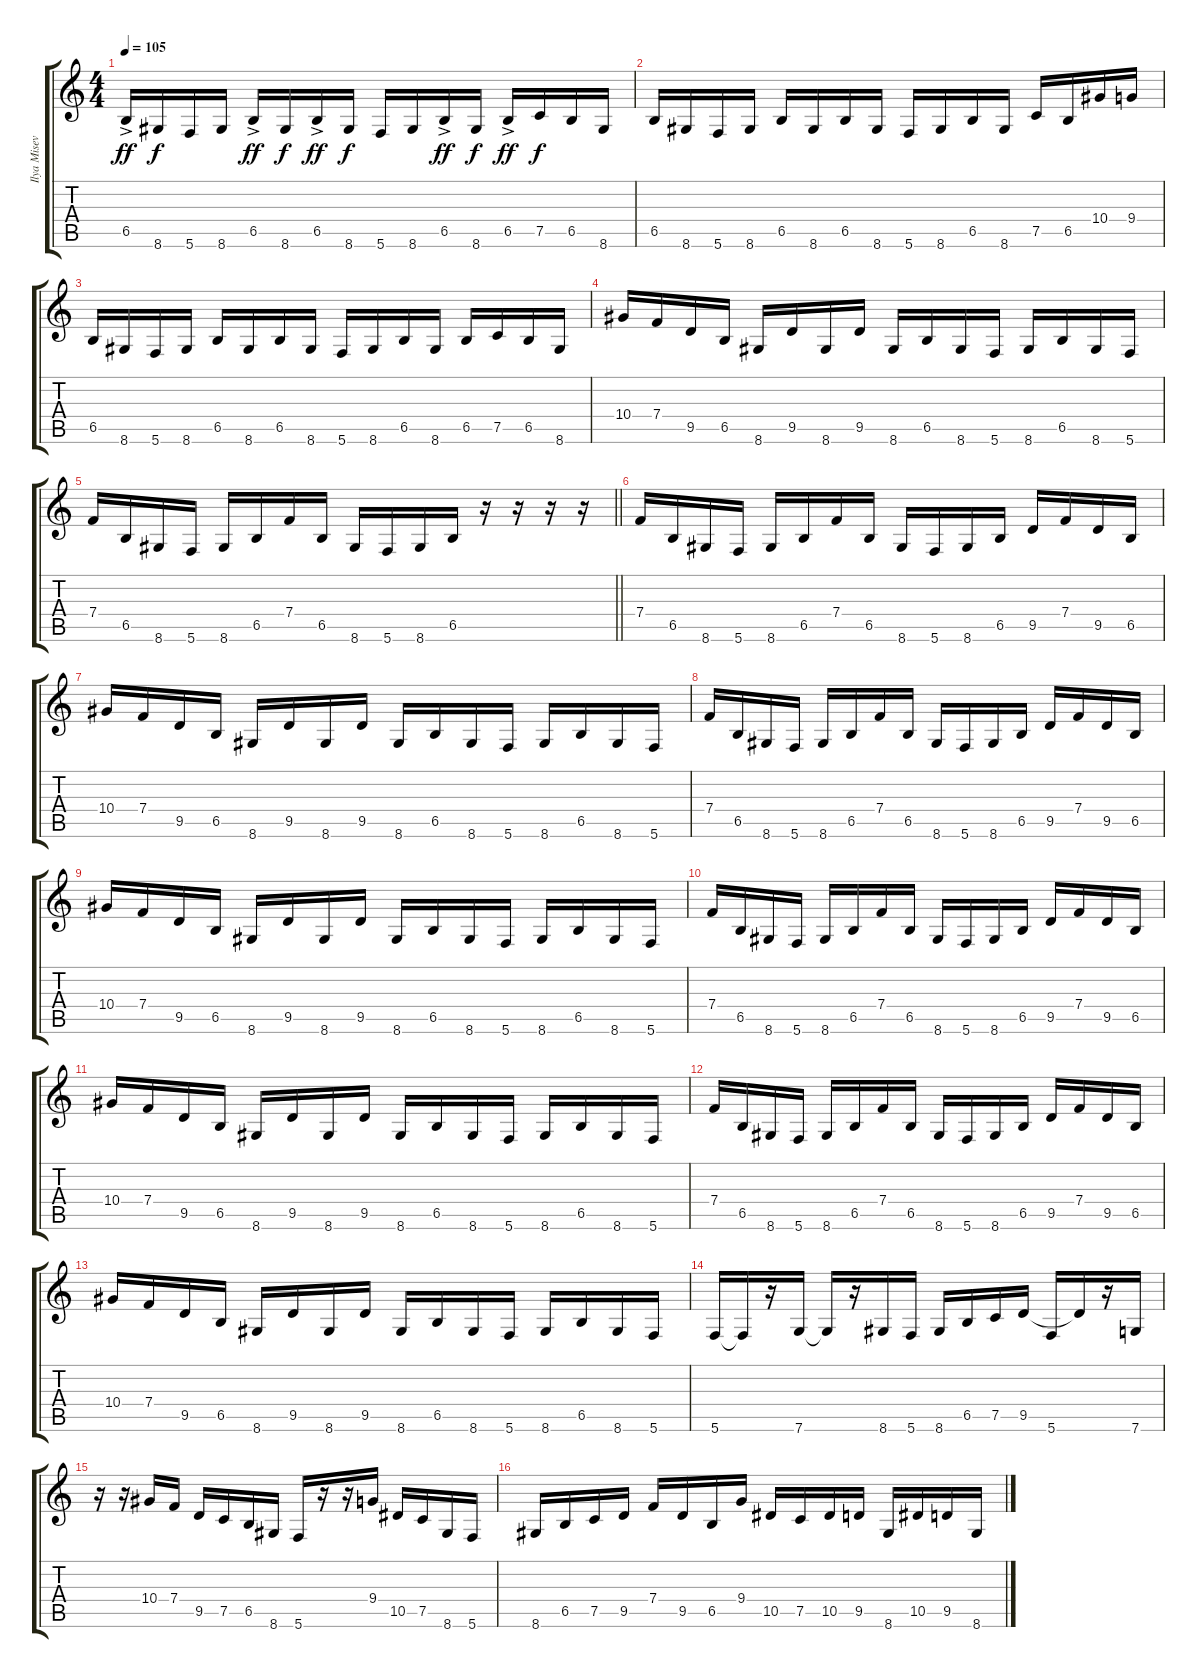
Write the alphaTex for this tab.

\track ("Ilya Misevich" "Ilya Misev") {instrument electricbassfinger}
\staff {score tabs}
\tuning (C4 G3 Eb3 Bb2 F2 C2) {hide}
\ts (4 4)
\tempo 105
\clef g2
\ks c
6.5{ac}.16{dy ff} 8.6.16{dy f} 5.6.16 8.6.16 6.5{ac}.16{dy ff} 8.6.16{dy f} 6.5{ac}.16{dy ff} 8.6.16{dy f} 5.6.16 8.6.16 6.5{ac}.16{dy ff} 8.6.16{dy f} 6.5{ac}.16{dy ff} 7.5.16{dy f} 6.5.16 8.6.16 |
6.5.16 8.6.16 5.6.16 8.6.16 6.5.16 8.6.16 6.5.16 8.6.16 5.6.16 8.6.16 6.5.16 8.6.16 7.5.16 6.5.16 10.4.16 9.4.16 |
6.5.16 8.6.16 5.6.16 8.6.16 6.5.16 8.6.16 6.5.16 8.6.16 5.6.16 8.6.16 6.5.16 8.6.16 6.5.16 7.5.16 6.5.16 8.6.16 |
10.4.16 7.4.16 9.5.16 6.5.16 8.6.16 9.5.16 8.6.16 9.5.16 8.6.16 6.5.16 8.6.16 5.6.16 8.6.16 6.5.16 8.6.16 5.6.16 |
\barLineRight lightlight
7.4.16 6.5.16 8.6.16 5.6.16 8.6.16 6.5.16 7.4.16 6.5.16 8.6.16 5.6.16 8.6.16 6.5.16 r.16 r.16 r.16 r.16 |
\section ("" "")
7.4.16 6.5.16 8.6.16 5.6.16 8.6.16 6.5.16 7.4.16 6.5.16 8.6.16 5.6.16 8.6.16 6.5.16 9.5.16 7.4.16 9.5.16 6.5.16 |
10.4.16 7.4.16 9.5.16 6.5.16 8.6.16 9.5.16 8.6.16 9.5.16 8.6.16 6.5.16 8.6.16 5.6.16 8.6.16 6.5.16 8.6.16 5.6.16 |
7.4.16 6.5.16 8.6.16 5.6.16 8.6.16 6.5.16 7.4.16 6.5.16 8.6.16 5.6.16 8.6.16 6.5.16 9.5.16 7.4.16 9.5.16 6.5.16 |
10.4.16 7.4.16 9.5.16 6.5.16 8.6.16 9.5.16 8.6.16 9.5.16 8.6.16 6.5.16 8.6.16 5.6.16 8.6.16 6.5.16 8.6.16 5.6.16 |
7.4.16 6.5.16 8.6.16 5.6.16 8.6.16 6.5.16 7.4.16 6.5.16 8.6.16 5.6.16 8.6.16 6.5.16 9.5.16 7.4.16 9.5.16 6.5.16 |
10.4.16 7.4.16 9.5.16 6.5.16 8.6.16 9.5.16 8.6.16 9.5.16 8.6.16 6.5.16 8.6.16 5.6.16 8.6.16 6.5.16 8.6.16 5.6.16 |
7.4.16 6.5.16 8.6.16 5.6.16 8.6.16 6.5.16 7.4.16 6.5.16 8.6.16 5.6.16 8.6.16 6.5.16 9.5.16 7.4.16 9.5.16 6.5.16 |
10.4.16 7.4.16 9.5.16 6.5.16 8.6.16 9.5.16 8.6.16 9.5.16 8.6.16 6.5.16 8.6.16 5.6.16 8.6.16 6.5.16 8.6.16 5.6.16 |
5.6.16 5.6{t}.16 r.16 7.6.16 7.6{t}.16 r.16 8.6.16 5.6.16 8.6.16 6.5.16 7.5.16 9.5.16 5.6.16 9.5{t}.16 r.16 7.6.16 |
r.16 r.16 10.4.16 7.4.16 9.5.16 7.5.16 6.5.16 8.6.16 5.6.16 r.16 r.16 9.4.16 10.5.16 7.5.16 8.6.16 5.6.16 |
8.6.16 6.5.16 7.5.16 9.5.16 7.4.16 9.5.16 6.5.16 9.4.16 10.5.16 7.5.16 10.5.16 9.5.16 8.6.16 10.5.16 9.5.16 8.6.16
